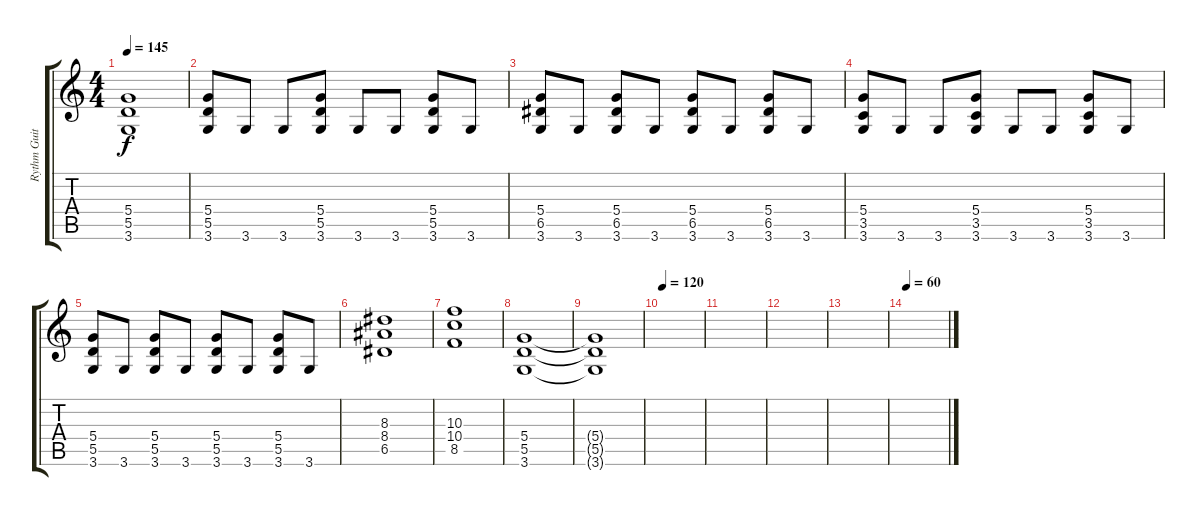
\track ("Rythm Guitar" "Rythm Guit") {instrument distortionguitar}
\staff {score tabs}
\tuning (E4 B3 G3 D3 A2 E2) {hide}
\ts (4 4)
\tempo 145
\clef g2
\ks c
(5.4{t} 5.5{t} 3.6{t}).1{dy f} |
(5.4 5.5 3.6).8 3.6.8 3.6.8 (5.4 5.5 3.6).8 3.6.8 3.6.8 (5.4 5.5 3.6).8 3.6.8 |
(5.4 6.5 3.6).8 3.6.8 (5.4 6.5 3.6).8 3.6.8 (5.4 6.5 3.6).8 3.6.8 (5.4 6.5 3.6).8 3.6.8 |
(5.4 3.5 3.6).8 3.6.8 3.6.8 (5.4 3.5 3.6).8 3.6.8 3.6.8 (5.4 3.5 3.6).8 3.6.8 |
(5.4 5.5 3.6).8 3.6.8 (5.4 5.5 3.6).8 3.6.8 (5.4 5.5 3.6).8 3.6.8 (5.4 5.5 3.6).8 3.6.8 |
(8.3 8.4 6.5).1 |
(10.3 10.4 8.5).1 |
(5.4 5.5 3.6).1 |
(5.4{t} 5.5{t} 3.6{t}).1 |
\tempo 120
|
|
|
|
\tempo 60
